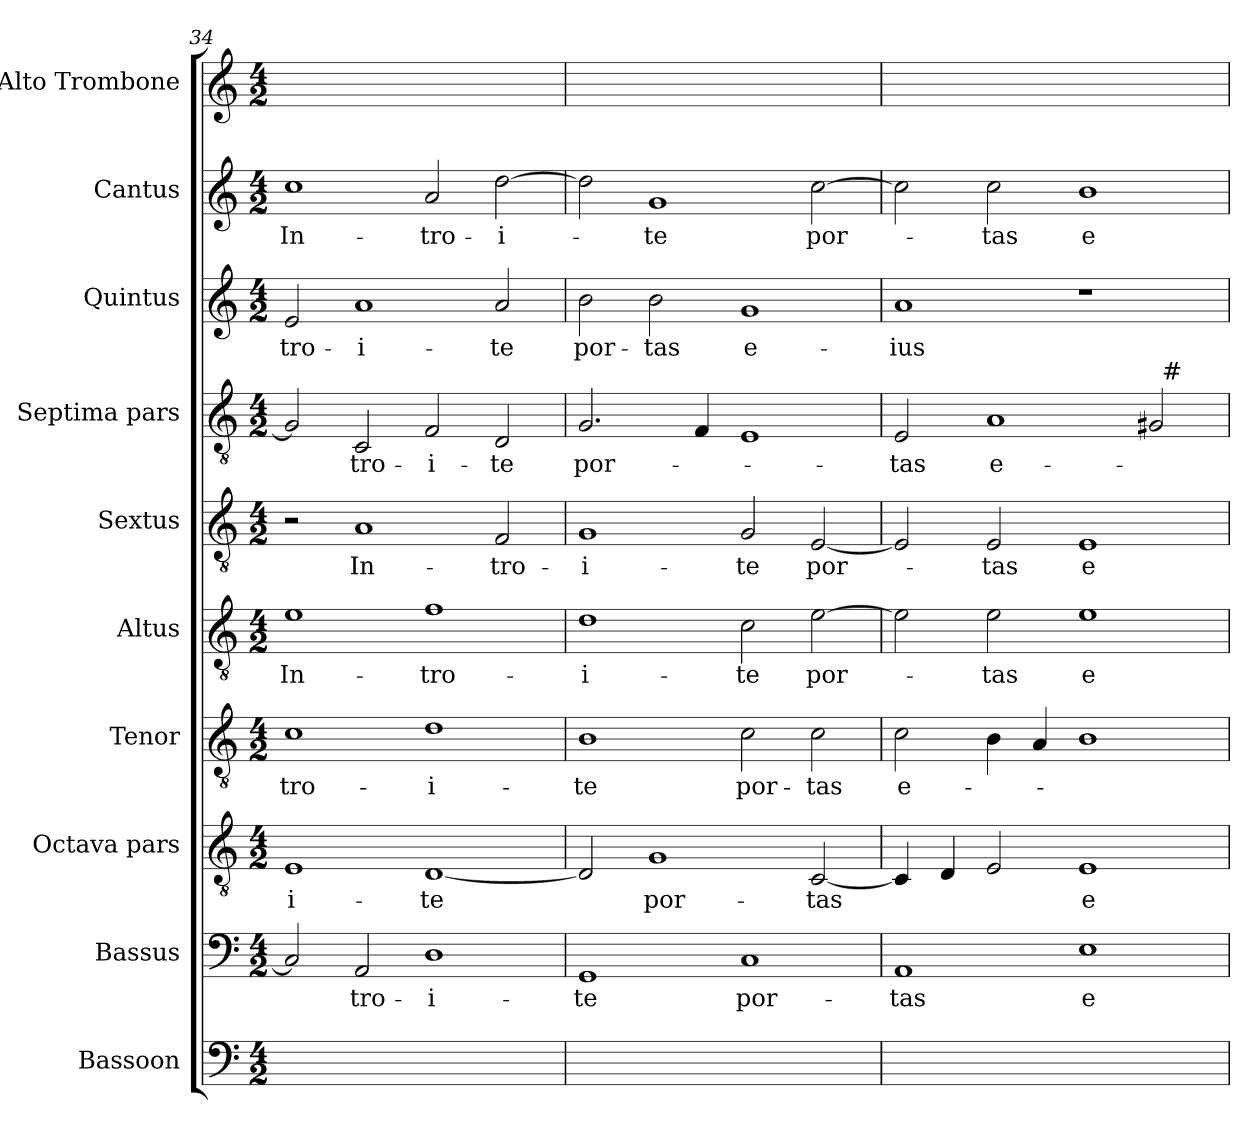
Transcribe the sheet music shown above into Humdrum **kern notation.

**kern	**text	**kern	**text	**kern	**text	**kern	**text	**kern	**text	**kern	**text	**kern	**text	**kern	**text	**kern	**text	**kern	**text
*part10	*part10	*part9	*part9	*part8	*part8	*part7	*part7	*part6	*part6	*part5	*part5	*part4	*part4	*part3	*part3	*part2	*part2	*part1	*part1
*staff10	*staff10	*staff9	*staff9	*staff8	*staff8	*staff7	*staff7	*staff6	*staff6	*staff5	*staff5	*staff4	*staff4	*staff3	*staff3	*staff2	*staff2	*staff1	*staff1
*I"Bassoon	*	*I"Bassus	*	*I"Octava pars	*	*I"Tenor	*	*I"Altus	*	*I"Sextus	*	*I"Septima pars	*	*I"Quintus	*	*I"Cantus	*	*I"Alto Trombone	*
*I'Bsn.	*	*I'B.	*	*	*	*I'T.	*	*I'A.	*	*	*	*	*	*	*	*I'C.	*	*I'A. Tbn.	*
*clefF4	*	*clefF4	*	*clefGv2	*	*clefGv2	*	*clefGv2	*	*clefGv2	*	*clefGv2	*	*clefG2	*	*clefG2	*	*clefG2	*
*	*	*	*	*ITrd7c12	*	*ITrd7c12	*	*ITrd7c12	*	*ITrd7c12	*	*	*	*	*	*	*	*	*
*k[]	*	*k[]	*	*k[]	*	*k[]	*	*k[]	*	*k[]	*	*k[]	*	*k[]	*	*k[]	*	*k[]	*
*C:	*	*C:	*	*C:	*	*C:	*	*C:	*	*C:	*	*C:	*	*C:	*	*C:	*	*C:	*
*M4/2	*	*M4/2	*	*M4/2	*	*M4/2	*	*M4/2	*	*M4/2	*	*M4/2	*	*M4/2	*	*M4/2	*	*M4/2	*
=34	=34	=34	=34	=34	=34	=34	=34	=34	=34	=34	=34	=34	=34	=34	=34	=34	=34	=34	=34
!	!	!	!	!	!LO:LY:b	!	!LO:LY:b	!	!LO:LY:b	!	!	!	!	!	!LO:LY:b	!	!LO:LY:b	!	!
2C/yy]	.	2C/]	.	1EE	-i-	1C	-tro-	1E	In-	2r	.	2G/]	.	2e/	-tro-	1cc	In-	1ccyy	In-
!	!	!	!LO:LY:b	!	!	!	!	!	!	!	!LO:LY:b	!	!LO:LY:b	!	!LO:LY:b	!	!	!	!
2AA/yy	-tro-	2AA/	-tro-	.	.	.	.	.	.	1AA	In-	2C/	-tro-	1a	-i-	.	.	.	.
!	!	!	!LO:LY:b	!	!LO:LY:b	!	!LO:LY:b	!	!LO:LY:b	!	!	!	!LO:LY:b	!	!	!	!LO:LY:b	!	!
1Dyy	-i-	1D	-i-	[1DD	-te	1D	-i-	1F	-tro-	.	.	2F/	-i-	.	.	2a/	-tro-	2a/yy	-tro-
!	!	!	!	!	!	!	!	!	!	!	!LO:LY:b	!	!LO:LY:b	!	!LO:LY:b	!	!LO:LY:b	!	!
.	.	.	.	.	.	.	.	.	.	2FF/	-tro-	2D/	-te	2a/	-te	[2dd\	-i-	[2dd\yy	-i-
=35	=35	=35	=35	=35	=35	=35	=35	=35	=35	=35	=35	=35	=35	=35	=35	=35	=35	=35	=35
!	!	!	!LO:LY:b	!	!	!	!LO:LY:b	!	!LO:LY:b	!	!LO:LY:b	!	!LO:LY:b	!	!LO:LY:b	!	!	!	!
1GGyy	-te	1GG	-te	2DD/]	.	1BB	-te	1D	-i-	1GG	-i-	2.G/	por-	2b\	por-	2dd\]	.	2dd\yy]	.
!	!	!	!	!	!LO:LY:b	!	!	!	!	!	!	!	!	!	!LO:LY:b	!	!LO:LY:b	!	!
.	.	.	.	1GG	por-	.	.	.	.	.	.	.	.	2b\	-tas	1g	-te	1gyy	-te
.	.	.	.	.	.	.	.	.	.	.	.	4F/	.	.	.	.	.	.	.
!	!	!	!LO:LY:b	!	!	!	!LO:LY:b	!	!LO:LY:b	!	!LO:LY:b	!	!	!	!LO:LY:b	!	!	!	!
1Cyy	por-	1C	por-	.	.	2C\	por-	2C\	-te	2GG/	-te	1E	.	1g	e-	.	.	.	.
!	!	!	!	!	!LO:LY:b	!	!LO:LY:b	!	!LO:LY:b	!	!LO:LY:b	!	!	!	!	!	!LO:LY:b	!	!
.	.	.	.	[2CC/	-tas	2C\	-tas	[2E\	por-	[2EE/	por-	.	.	.	.	[2cc\	por-	[2cc\yy	por-
!!LO:PB:g=z
=36	=36	=36	=36	=36	=36	=36	=36	=36	=36	=36	=36	=36	=36	=36	=36	=36	=36	=36	=36
!	!	!	!LO:LY:b	!	!	!	!LO:LY:b	!	!	!	!	!	!LO:LY:b	!	!LO:LY:b	!	!	!	!
*	*	*	*	*	*	*	*	*	*	*	*	*^	*	*	*	*	*	*	*
1AAyy	-tas	1AA	-tas	4CC/]	.	2C\	e-	2E\]	.	2EE/]	.	2E/	1ryy	-tas	1a	-ius	2cc\]	.	2cc\yy]	.
.	.	.	.	4DD/	.	.	.	.	.	.	.	.	.	.	.	.	.	.	.	.
!	!	!	!	!	!	!	!	!	!LO:LY:b	!	!LO:LY:b	!	!	!LO:LY:b	!	!	!	!LO:LY:b	!	!
.	.	.	.	2EE/	.	4BB\	.	2E\	-tas	2EE/	-tas	1A	.	e-	.	.	2cc\	-tas	2cc\yy	-tas
.	.	.	.	.	.	4AA/	.	.	.	.	.	.	.	.	.	.	.	.	.	.
!	!	!	!LO:LY:b	!	!LO:LY:b	!	!	!	!LO:LY:b	!	!LO:LY:b	!	!	!	!	!	!	!LO:LY:b	!	!
1Eyy	e-	1E	e-	1EE	e-	1BB	.	1E	e-	1EE	e-	.	2ryy	.	1r	.	1b	e-	1byy	e-
.	.	.	.	.	.	.	.	.	.	.	.	2G#/	32ryy	.	.	.	.	.	.	.
!	!	!	!	!	!	!	!	!	!	!	!	!	!LO:TX:a:t=#	!	!	!	!	!	!	!
.	.	.	.	.	.	.	.	.	.	.	.	.	4...ryy	.	.	.	.	.	.	.
*	*	*	*	*	*	*	*	*	*	*	*	*v	*v	*	*	*	*	*	*	*
=	=	=	=	=	=	=	=	=	=	=	=	=	=	=	=	=	=	=	=
*-	*-	*-	*-	*-	*-	*-	*-	*-	*-	*-	*-	*-	*-	*-	*-	*-	*-	*-	*-
